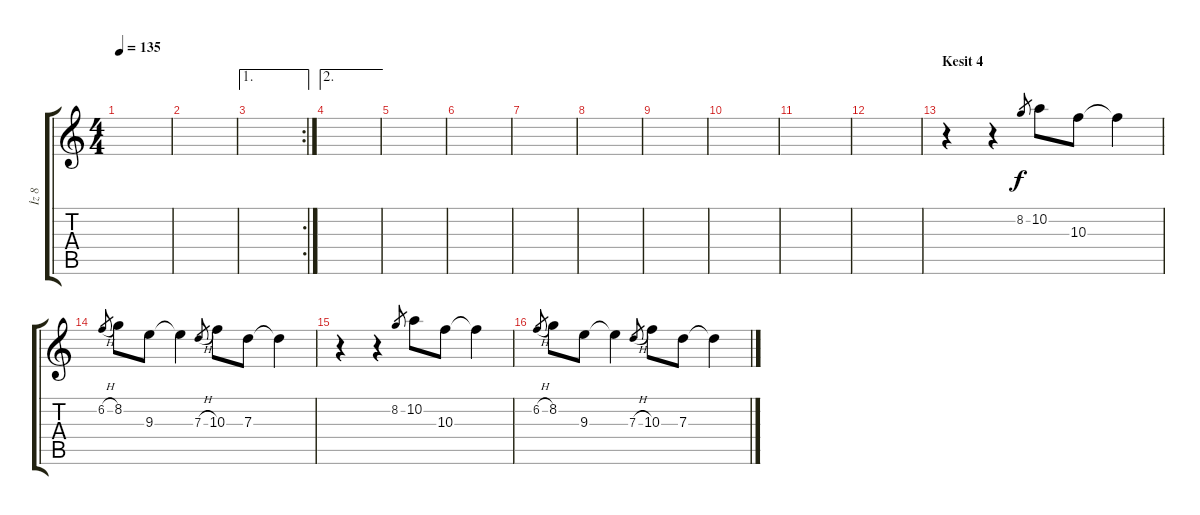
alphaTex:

\track ("İz 8" "İz 8") {instrument electricguitarclean}
\staff {score tabs}
\tuning (E4 B3 G3 D3 A2 E2) {hide}
\ts (4 4)
\tempo 135
\clef g2
\ks c
|
|
\ae 1
\rc 2
|
\ae 2
|
|
|
|
|
|
|
|
|
\section ("" "Kesit 4")
r.4 r.4 8.2.8{gr} 10.2.8 10.3.8 10.3{t}.4 |
6.2{h}.8{gr} 8.2.8 9.3.8 9.3{t}.4 7.3{h}.8{gr} 10.3.8 7.3.8 7.3{t}.4 |
r.4 r.4 8.2.8{gr} 10.2.8 10.3.8 10.3{t}.4 |
6.2{h}.8{gr} 8.2.8 9.3.8 9.3{t}.4 7.3{h}.8{gr} 10.3.8 7.3.8 7.3{t}.4
